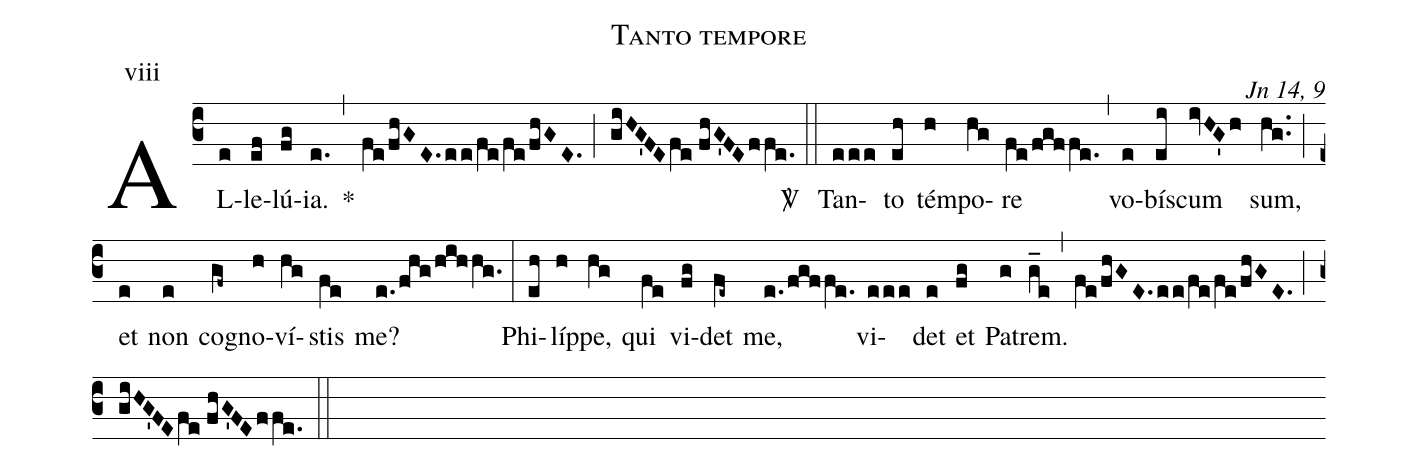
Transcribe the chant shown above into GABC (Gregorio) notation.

name:Tanto tempore;
commentary:Jn 14, 9;
mode:viii;
%%
(c3) AL(e)le(ef)lú(fg)ia.(e.) *(,) (fe/fhGE.ee/fe/fe/fhGE.) (;) (giHG'FE/fe//fhG'FE/ffe.) <sp>V/</sp>(::) Tan(eee)to(eh) tém(h)po(hg)re(fe/fgffe.) (,) vo(e)bís(ei)cum(ivHG'h) sum,(hg..) (;) et(e) non(e) co(gf~)gno(h)ví(hg)stis(fe) me?(e./fhg/hihhg.) (:) Phi(eh)líp(h)pe,(hg) qui(fe) vi(fg)det(fe~) me,(e./fgffe.) vi(eee)det(e) et(fg) Pa(g)trem.(g_e) (,) (fe/fhGE.ee/fe/fe/fhGE.) (;) (giHG'FE/fe//fhG'FE/ffe.) (::)
